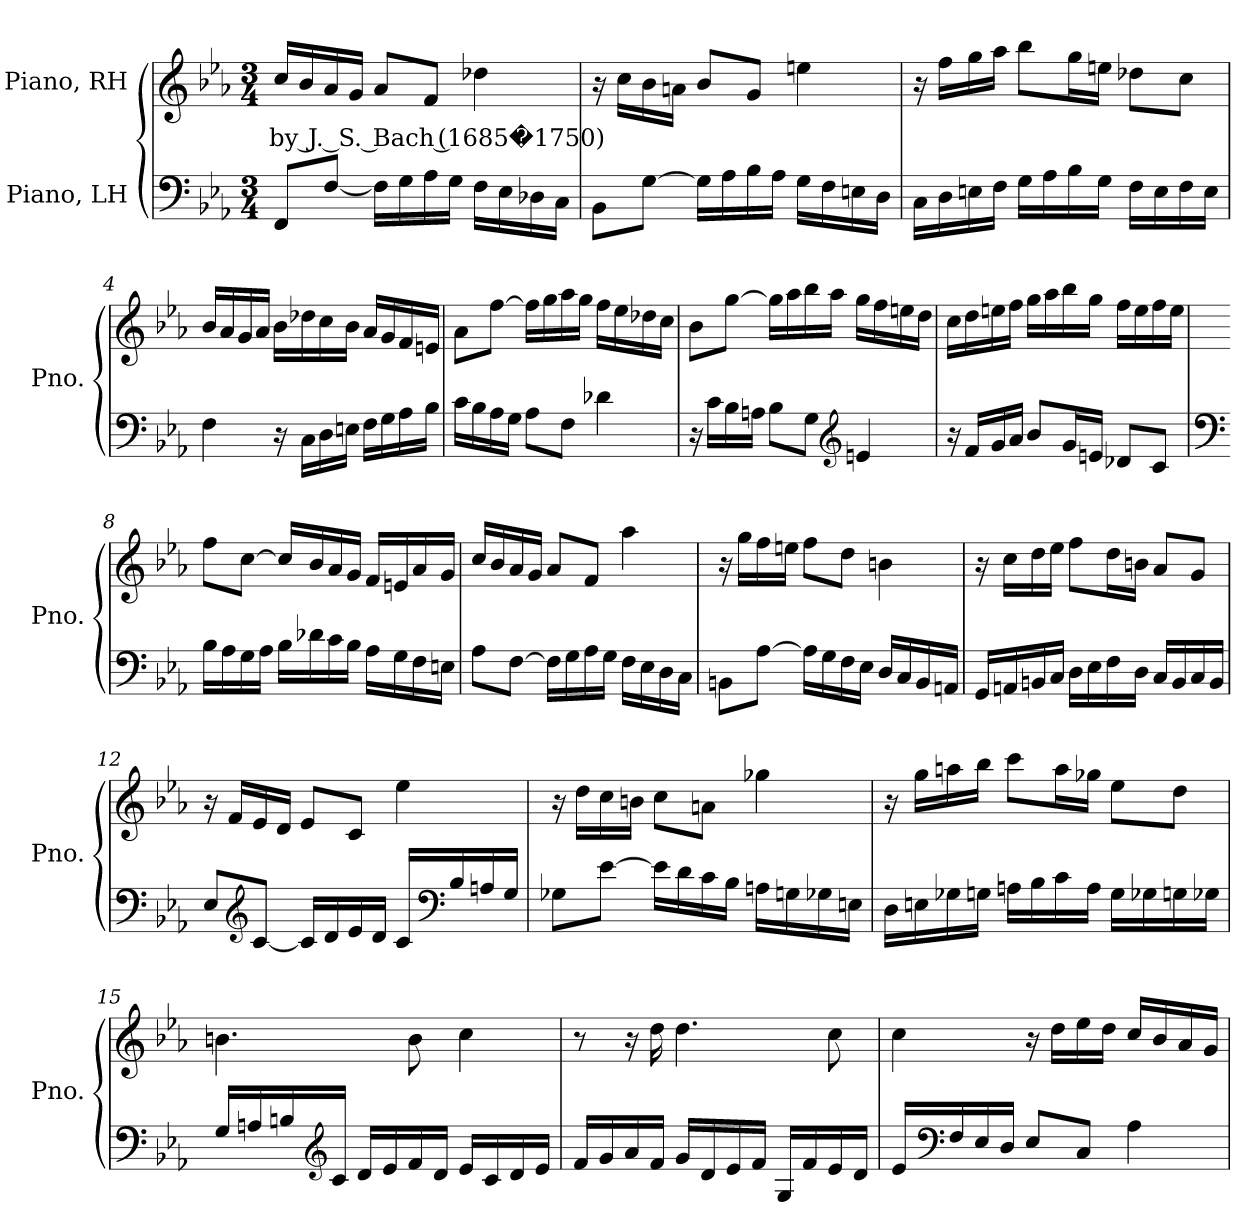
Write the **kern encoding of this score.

**kern	**kern	**text
*part2	*part1	*part1
*staff2	*staff1	*staff1
*I"Piano, LH	*I"Piano, RH	*
*I'Pno.	*I'Pno.	*
*clefF4	*clefG2	*
*k[b-e-a-]	*k[b-e-a-]	*
*M3/4	*M3/4	*
*MM94	*MM94	*
=1	=1	=1
!	!	!LO:LY:b
8FF/L	16cc/LL	by J. S. Bach (1685�1750)
.	16b-/	.
[8F/J	16a-/	.
.	16g/JJ	.
16F\LL]	8a-/L	.
16G\	.	.
16A-\	8f/J	.
16G\JJ	.	.
16F\LL	4dd-X\	.
16E-\	.	.
16D-X\	.	.
16C\JJ	.	.
=2	=2	=2
8BB-\L	16r	.
.	16cc\LL	.
[8G\J	16b-\	.
.	16an\JJ	.
16G\LL]	8b-/L	.
16A-\	.	.
16B-\	8g/J	.
16A-\JJ	.	.
16G\LL	4een\	.
16F\	.	.
16En\	.	.
16D\JJ	.	.
!!LO:LB:g=z
=3	=3	=3
16C\LL	16r	.
16D\	16ff\LL	.
16En\	16gg\	.
16F\JJ	16aa-\JJ	.
16G\LL	8bb-\L	.
16A-\	.	.
16B-\	16gg\L	.
16G\JJ	16een\JJ	.
16F\LL	8dd-X\L	.
16E\	.	.
16F\	8cc\J	.
16E\JJ	.	.
=4	=4	=4
4F\	16b-/LL	.
.	16a-/	.
.	16g/	.
.	16a-/JJ	.
16r	16b-\LL	.
16C\LL	16dd-X\	.
16D\	16cc\	.
16En\JJ	16b-\JJ	.
16F\LL	16a-/LL	.
16G\	16g/	.
16A-\	16f/	.
16B-\JJ	16en/JJ	.
=5	=5	=5
16c\LL	8a-\L	.
16B-\	.	.
16A-\	[8ff\J	.
16G\JJ	.	.
8A-\L	16ff\LL]	.
.	16gg\	.
8F\J	16aa-\	.
.	16gg\JJ	.
4d-X\	16ff\LL	.
.	16ee-\	.
.	16dd-X\	.
.	16cc\JJ	.
!!LO:LB:g=z
=6	=6	=6
16r	8b-\L	.
16c\LL	.	.
16B-\	[8gg\J	.
16An\JJ	.	.
8B-\L	16gg\LL]	.
.	16aa-\	.
8G\J	16bb-\	.
.	16aa-\JJ	.
*clefG2	*	*
4en/	16gg\LL	.
.	16ff\	.
.	16een\	.
.	16dd\JJ	.
=7	=7	=7
16r	16cc\LL	.
16f/LL	16dd\	.
16g/	16een\	.
16a-/JJ	16ff\JJ	.
8b-/L	16gg\LL	.
.	16aa-\	.
16g/L	16bb-\	.
16en/JJ	16gg\JJ	.
8d-X/L	16ff\LL	.
.	16ee\	.
8c/J	16ff\	.
.	16ee\JJ	.
!!LO:LB:g=z
=8	=8	=8
*clefF4	*	*
16B-\LL	8ff\L	.
16A-\	.	.
16G\	[8cc\J	.
16A-\JJ	.	.
16B-\LL	16cc/LL]	.
16d-X\	16b-/	.
16c\	16a-/	.
16B-\JJ	16g/JJ	.
16A-\LL	16f/LL	.
16G\	16en/	.
16F\	16a-/	.
16En\JJ	16g/JJ	.
=9	=9	=9
8A-\L	16cc/LL	.
.	16b-/	.
[8F\J	16a-/	.
.	16g/JJ	.
16F\LL]	8a-/L	.
16G\	.	.
16A-\	8f/J	.
16G\JJ	.	.
16F\LL	4aa-\	.
16E-\	.	.
16D\	.	.
16C\JJ	.	.
=10	=10	=10
8BBn\L	16r	.
.	16gg\LL	.
[8A-\J	16ff\	.
.	16een\JJ	.
16A-\LL]	8ff\L	.
16G\	.	.
16F\	8dd\J	.
16E-\JJ	.	.
16D/LL	4bn\	.
16C/	.	.
16BB/	.	.
16AAn/JJ	.	.
!!LO:LB:g=z
=11	=11	=11
16GG/LL	16r	.
16AAn/	16cc\LL	.
16BBn/	16dd\	.
16C/JJ	16ee-\JJ	.
16D\LL	8ff\L	.
16E-\	.	.
16F\	16dd\L	.
16D\JJ	16bn\JJ	.
16C/LL	8a-/L	.
16BB/	.	.
16C/	8g/J	.
16BB/JJ	.	.
=12	=12	=12
8E-/L	16r	.
.	16f/LL	.
*clefG2	*	*
[8c/J	16e-/	.
.	16d/JJ	.
16c/LL]	8e-/L	.
16d/	.	.
16e-/	8c/J	.
16d/JJ	.	.
16c/LL	4ee-\	.
*clefF4	*	*
16B-/	.	.
16An/	.	.
16G/JJ	.	.
!!LO:LB:g=z
=13	=13	=13
8G-X\L	16r	.
.	16dd\LL	.
[8e-\J	16cc\	.
.	16bn\JJ	.
16e-\LL]	8cc\L	.
16d\	.	.
16c\	8an\J	.
16B-\JJ	.	.
16An\LL	4gg-X\	.
16Gn\	.	.
16G-X\	.	.
16En\JJ	.	.
=14	=14	=14
16D\LL	16r	.
16En\	16gg\LL	.
16G-X\	16aan\	.
16Gn\JJ	16bb-\JJ	.
16An\LL	8ccc\L	.
16B-\	.	.
16c\	16aa\L	.
16A\JJ	16gg-X\JJ	.
16G\LL	8ee-\L	.
16G-X\	.	.
16Gn\	8dd\J	.
16G-X\JJ	.	.
!!LO:PB:g=z
=15	=15	=15
16G/LL	4.bn\	.
16An/	.	.
16Bn/	.	.
*clefG2	*	*
16c/JJ	.	.
16d/LL	.	.
16e-/	.	.
16f/	8b\	.
16d/JJ	.	.
16e-/LL	4cc\	.
16c/	.	.
16d/	.	.
16e-/JJ	.	.
=16	=16	=16
16f/LL	8r	.
16g/	.	.
16a-/	16r	.
16f/JJ	16dd\	.
16g/LL	4.dd\	.
16d/	.	.
16e-/	.	.
16f/JJ	.	.
16G/LL	.	.
16f/	.	.
16e-/	8cc\	.
16d/JJ	.	.
=17	=17	=17
16e-/LL	4cc\	.
*clefF4	*	*
16F/	.	.
16E-/	.	.
16D/JJ	.	.
8E-/L	16r	.
.	16dd\LL	.
8C/J	16ee-\	.
.	16dd\JJ	.
4A-\	16cc/LL	.
.	16b-/	.
.	16a-/	.
.	16g/JJ	.
=	=	=
*-	*-	*-
